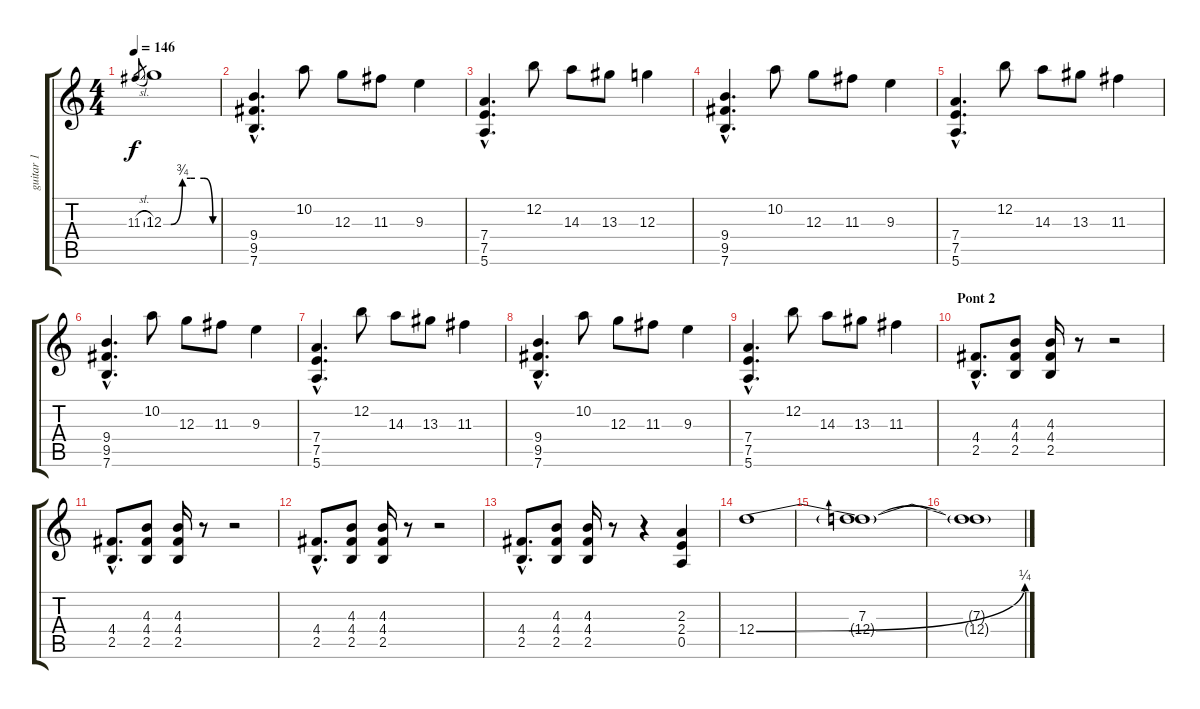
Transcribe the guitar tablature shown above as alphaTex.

\track ("guitar 1" "guitar 1") {instrument distortionguitar}
\staff {score tabs}
\tuning (E4 B3 G3 D3 A2 E2) {hide}
\ts (4 4)
\tempo 146
\clef g2
\ks c
11.3{sl}.8{gr dy f} 12.3{be (custom 0 0 5 0 8 0 21 3 30 3 35 3 45 3 55 0 60 0)}.1 |
(9.4{hac} 9.5{hac} 7.6{hac}).4{d} 10.2.8 12.3.8 11.3.8 9.3.4 |
(7.4{hac} 7.5{hac} 5.6{hac}).4{d} 12.2.8 14.3.8 13.3.8 12.3.4 |
(9.4{hac} 9.5{hac} 7.6{hac}).4{d} 10.2.8 12.3.8 11.3.8 9.3.4 |
(7.4{hac} 7.5{hac} 5.6{hac}).4{d} 12.2.8 14.3.8 13.3.8 11.3.4 |
(9.4{hac} 9.5{hac} 7.6{hac}).4{d} 10.2.8 12.3.8 11.3.8 9.3.4 |
(7.4{hac} 7.5{hac} 5.6{hac}).4{d} 12.2.8 14.3.8 13.3.8 11.3.4 |
(9.4{hac} 9.5{hac} 7.6{hac}).4{d} 10.2.8 12.3.8 11.3.8 9.3.4 |
(7.4{hac} 7.5{hac} 5.6{hac}).4{d} 12.2.8 14.3.8 13.3.8 11.3.4 |
\section ("" "Pont 2")
(4.4{hac} 2.5{hac}).8{d} (4.3 4.4 2.5).8 (4.3 4.4 2.5).16 r.8 r.2 |
(4.4{hac} 2.5{hac}).8{d} (4.3 4.4 2.5).8 (4.3 4.4 2.5).16 r.8 r.2 |
(4.4{hac} 2.5{hac}).8{d} (4.3 4.4 2.5).8 (4.3 4.4 2.5).16 r.8 r.2 |
(4.4{hac} 2.5{hac}).8{d} (4.3 4.4 2.5).8 (4.3 4.4 2.5).16 r.8 r.4 (2.3 2.4 0.5).4 |
12.4{be (bend 0 0 60 1)}.1 |
(7.3 12.4{t}).1 |
(7.3{t} 12.4{t}).1
